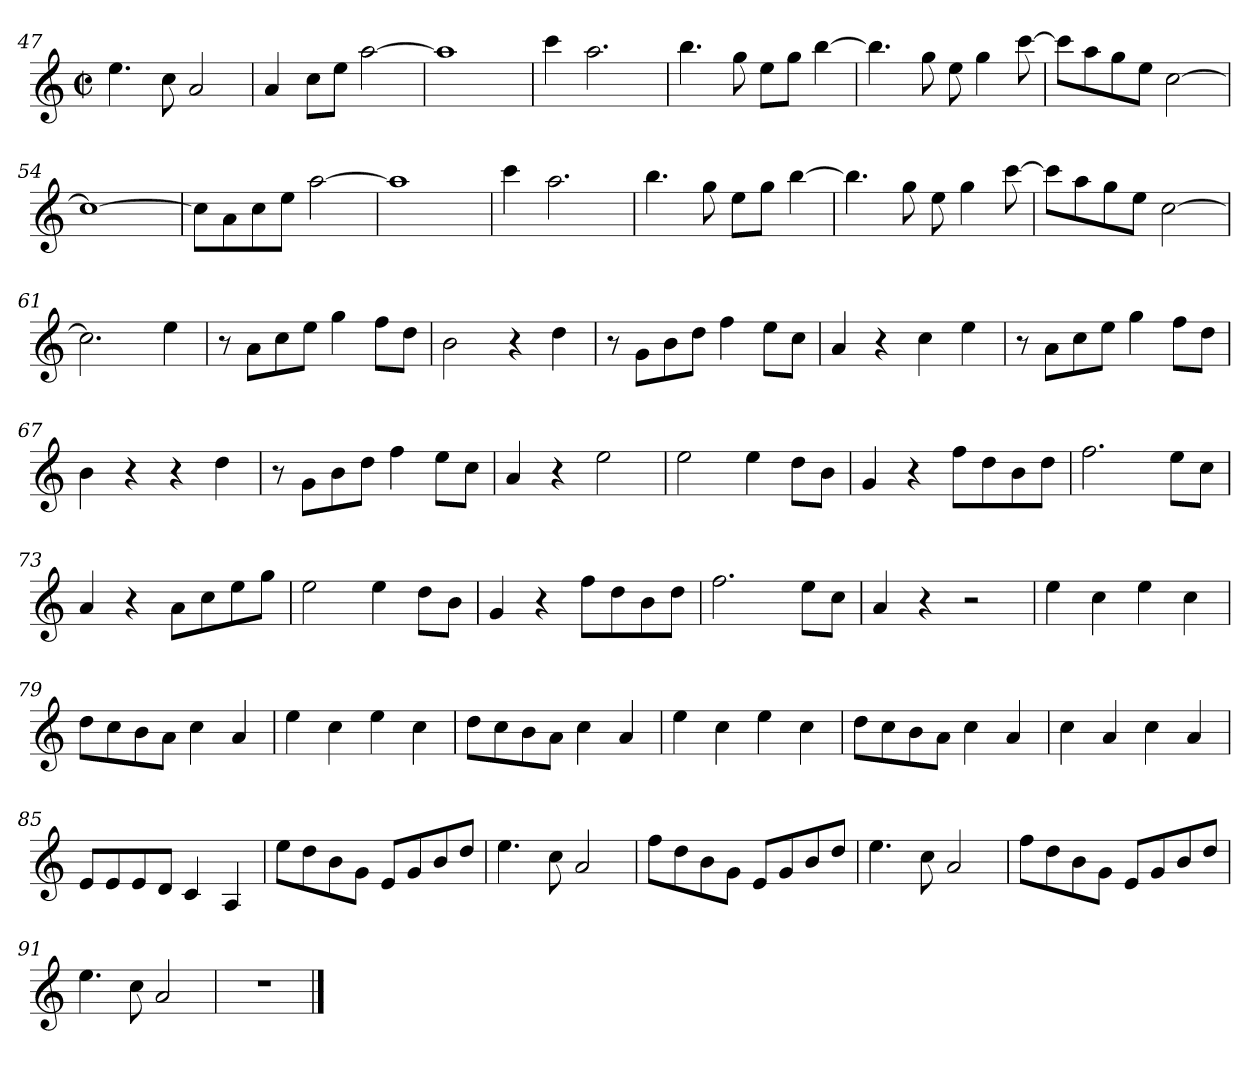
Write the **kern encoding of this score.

**kern
*part1
*staff1
*clefG2
*k[]
*C:
*M2/2
*met(c|)
=47
4.ee\
8cc\
2a/
=48
4a/
8cc\L
8ee\J
[2aa\
=49
1aa]
!!LO:LB:g=z
=50
4ccc\
2.aa\
=51
4.bb\
8gg\
8ee\L
8gg\J
[4bb\
=52
4.bb\]
8gg\
8ee\
4gg\
[8ccc\
=53
8ccc\L]
8aa\
8gg\
8ee\J
[2cc\
=54
1cc_
=55
8cc\L]
8a\
8cc\
8ee\J
[2aa\
=56
1aa]
!!LO:LB:g=z
=57
4ccc\
2.aa\
=58
4.bb\
8gg\
8ee\L
8gg\J
[4bb\
=59
4.bb\]
8gg\
8ee\
4gg\
[8ccc\
=60
8ccc\L]
8aa\
8gg\
8ee\J
[2cc\
=61
2.cc\]
4ee\
=62
8r
8a\L
8cc\
8ee\J
4gg\
8ff\L
8dd\J
!!LO:LB:g=z
=63
2b\
4r
4dd\
=64
8r
8g\L
8b\
8dd\J
4ff\
8ee\L
8cc\J
=65
4a/
4r
4cc\
4ee\
=66
8r
8a\L
8cc\
8ee\J
4gg\
8ff\L
8dd\J
=67
4b\
4r
4r
4dd\
=68
8r
8g\L
8b\
8dd\J
4ff\
8ee\L
8cc\J
!!LO:LB:g=z
=69
4a/
4r
2ee\
=70
2ee\
4ee\
8dd\L
8b\J
=71
4g/
4r
8ff\L
8dd\
8b\
8dd\J
=72
2.ff\
8ee\L
8cc\J
=73
4a/
4r
8a\L
8cc\
8ee\
8gg\J
=74
2ee\
4ee\
8dd\L
8b\J
!!LO:LB:g=z
=75
4g/
4r
8ff\L
8dd\
8b\
8dd\J
=76
2.ff\
8ee\L
8cc\J
=77
4a/
4r
2r
=78
4ee\
4cc\
4ee\
4cc\
=79
8dd\L
8cc\
8b\
8a\J
4cc\
4a/
=80
4ee\
4cc\
4ee\
4cc\
!!LO:LB:g=z
=81
8dd\L
8cc\
8b\
8a\J
4cc\
4a/
=82
4ee\
4cc\
4ee\
4cc\
=83
8dd\L
8cc\
8b\
8a\J
4cc\
4a/
=84
4cc\
4a/
4cc\
4a/
=85
8e/L
8e/
8e/
8d/J
4c/
4A/
=86
8ee\L
8dd\
8b\
8g\J
8e/L
8g/
8b/
8dd/J
!!LO:LB:g=z
=87
4.ee\
8cc\
2a/
=88
8ff\L
8dd\
8b\
8g\J
8e/L
8g/
8b/
8dd/J
=89
4.ee\
8cc\
2a/
=90
8ff\L
8dd\
8b\
8g\J
8e/L
8g/
8b/
8dd/J
=91
4.ee\
8cc\
2a/
=92
1r
==
*-
